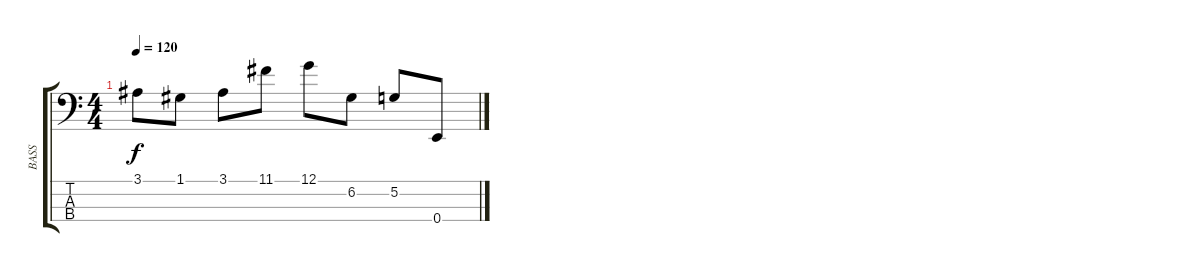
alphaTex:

\track ("BASS" "BASS") {instrument electricbassfinger}
\staff {score tabs}
\tuning (G2 D2 A1 E1) {hide}
\ts (4 4)
\tempo 120
\clef f4
\ks c
3.1.8{dy f} 1.1.8 3.1.8 11.1.8 12.1.8 6.2.8 5.2.8 0.4.8
